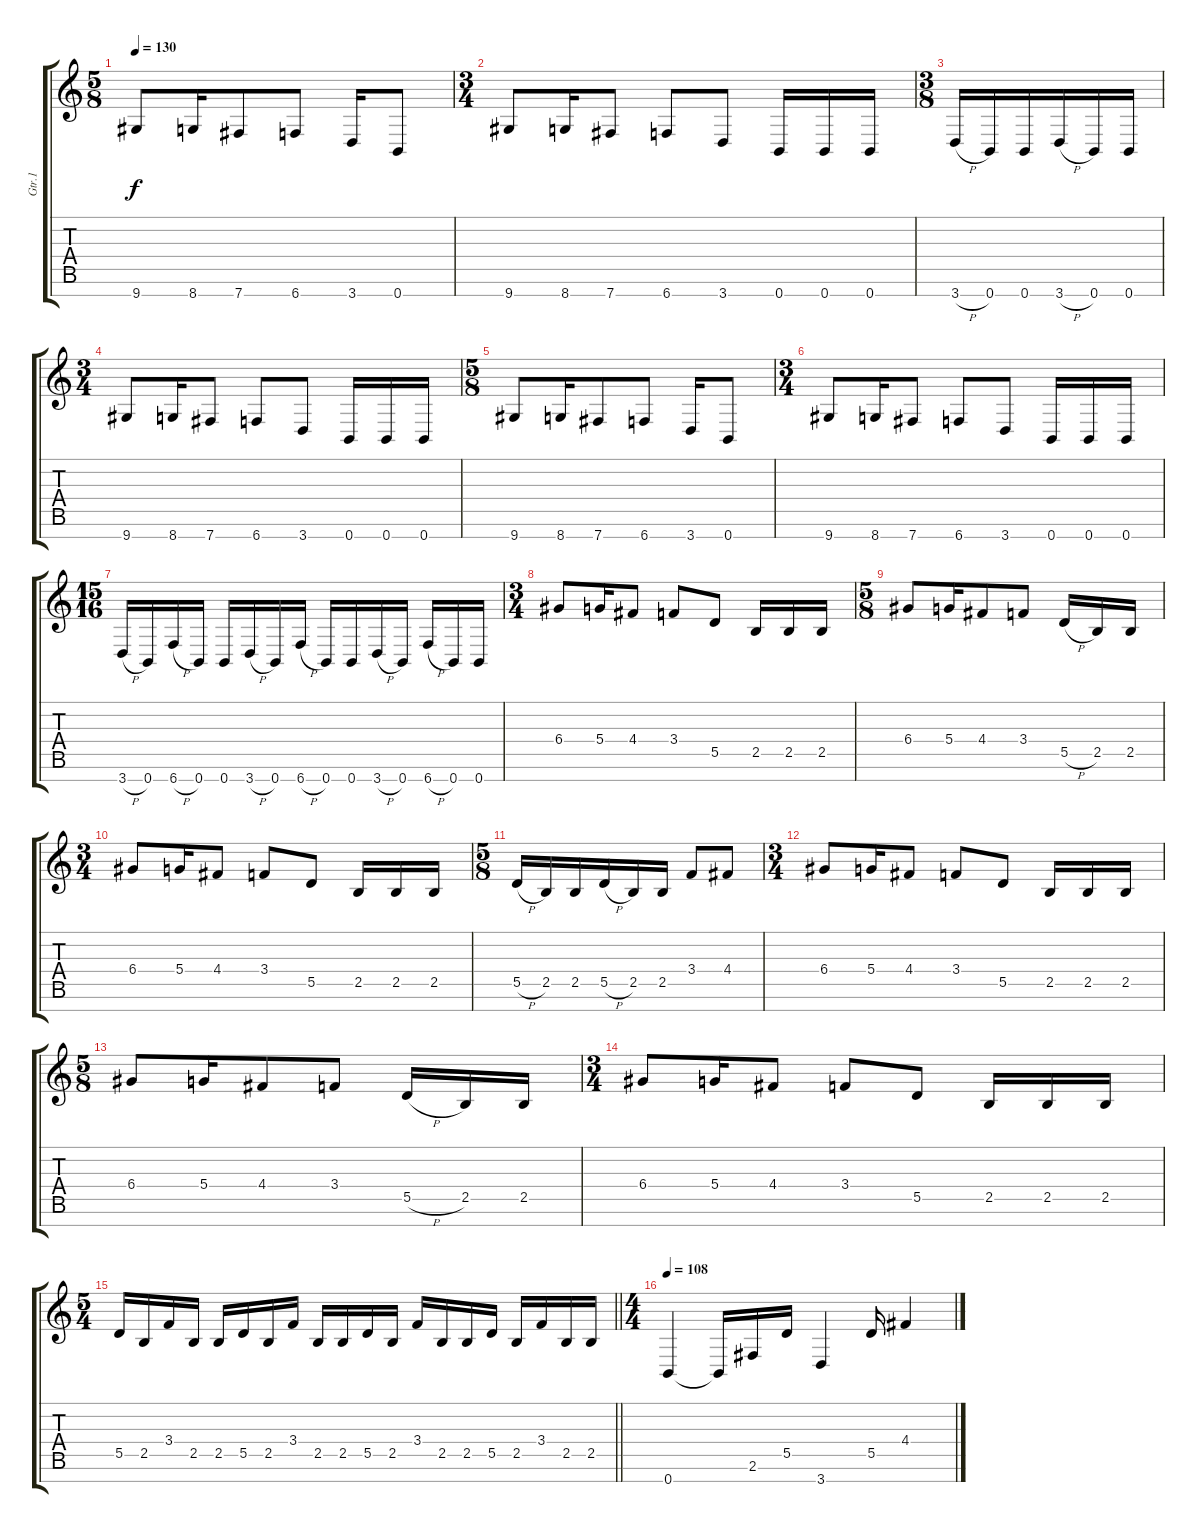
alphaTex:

\track ("Gtr.1" "Gtr.1") {instrument distortionguitar}
\staff {score tabs}
\tuning (E4 B3 G3 D3 A2 E2 B1) {hide}
\ts (5 8)
\tempo 130
\clef g2
\ks c
9.7.8{dy f} 8.7.16 7.7.8 6.7.8 3.7.16 0.7.8 |
\ts (3 4)
9.7.8 8.7.16 7.7.8 6.7.8 3.7.8 0.7.16 0.7.16 0.7.16 |
\ts (3 8)
3.7{h}.16 0.7.16 0.7.16 3.7{h}.16 0.7.16 0.7.16 |
\ts (3 4)
9.7.8 8.7.16 7.7.8 6.7.8 3.7.8 0.7.16 0.7.16 0.7.16 |
\ts (5 8)
9.7.8 8.7.16 7.7.8 6.7.8 3.7.16 0.7.8 |
\ts (3 4)
9.7.8 8.7.16 7.7.8 6.7.8 3.7.8 0.7.16 0.7.16 0.7.16 |
\ts (15 16)
3.7{h}.16 0.7.16 6.7{h}.16 0.7.16 0.7.16 3.7{h}.16 0.7.16 6.7{h}.16 0.7.16 0.7.16 3.7{h}.16 0.7.16 6.7{h}.16 0.7.16 0.7.16 |
\ts (3 4)
6.4.8 5.4.16 4.4.8 3.4.8 5.5.8 2.5.16 2.5.16 2.5.16 |
\ts (5 8)
6.4.8 5.4.16 4.4.8 3.4.8 5.5{h}.16 2.5.16 2.5.16 |
\ts (3 4)
6.4.8 5.4.16 4.4.8 3.4.8 5.5.8 2.5.16 2.5.16 2.5.16 |
\ts (5 8)
5.5{h}.16 2.5.16 2.5.16 5.5{h}.16 2.5.16 2.5.16 3.4.8 4.4.8 |
\ts (3 4)
6.4.8 5.4.16 4.4.8 3.4.8 5.5.8 2.5.16 2.5.16 2.5.16 |
\ts (5 8)
6.4.8 5.4.16 4.4.8 3.4.8 5.5{h}.16 2.5.16 2.5.16 |
\ts (3 4)
6.4.8 5.4.16 4.4.8 3.4.8 5.5.8 2.5.16 2.5.16 2.5.16 |
\ts (5 4)
\barLineRight lightlight
5.5.16 2.5.16 3.4.16 2.5.16 2.5.16 5.5.16 2.5.16 3.4.16 2.5.16 2.5.16 5.5.16 2.5.16 3.4.16 2.5.16 2.5.16 5.5.16 2.5.16 3.4.16 2.5.16 2.5.16 |
\ts (4 4)
\tempo 108
0.7.4 0.7{t}.16 2.6.16 5.5.16 3.7.4 5.5.16 4.4.4
